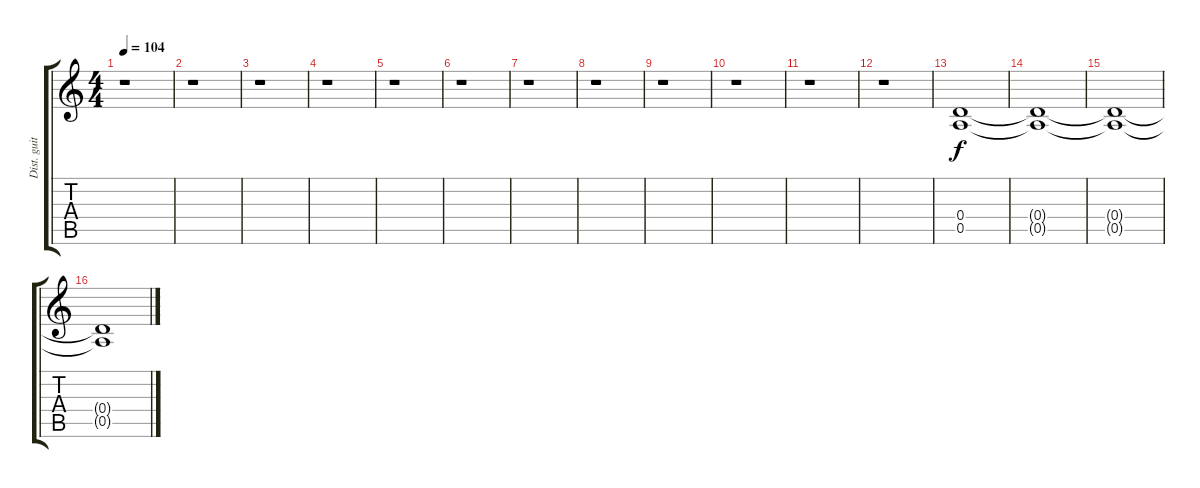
\track ("Dist. guitar" "Dist. guit") {instrument distortionguitar}
\staff {score tabs}
\tuning (E4 B3 G3 D3 A2 E2) {hide}
\ts (4 4)
\tempo 104
\clef g2
\ks c
r.1{dy f} |
r.1 |
r.1 |
r.1 |
r.1 |
r.1 |
r.1 |
r.1 |
r.1 |
r.1 |
r.1 |
r.1 |
(0.4 0.5).1 |
(0.4{t} 0.5{t}).1 |
(0.4{t} 0.5{t}).1 |
(0.4{t} 0.5{t}).1
